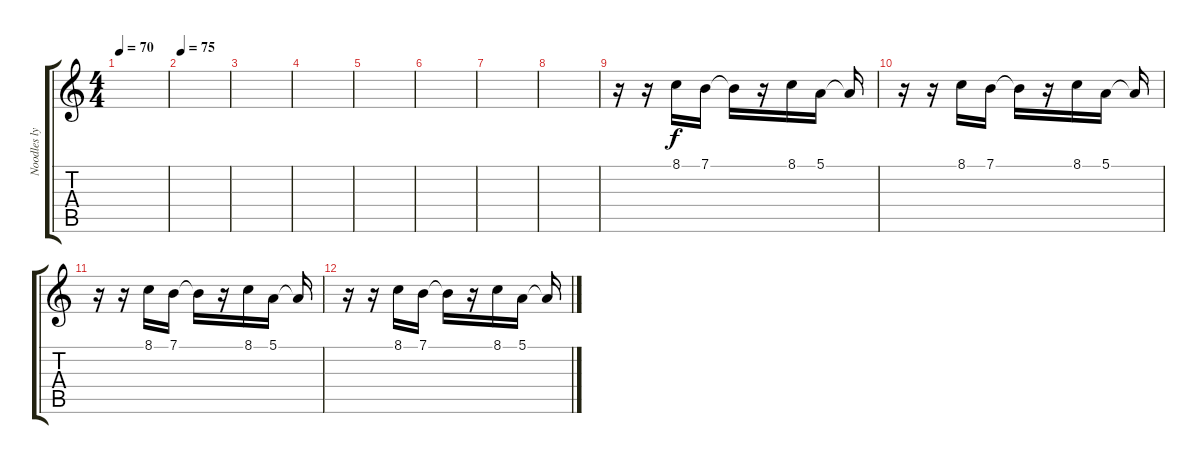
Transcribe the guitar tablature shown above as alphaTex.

\track ("Noodles lyrics" "Noodles ly") {instrument tenorsax}
\staff {score tabs}
\tuning (E4 B3 G3 D3 A2 E2) {hide}
\ts (4 4)
\tempo 70
\clef g2
\ks c
|
\tempo 75
|
|
|
|
|
|
|
r.16 r.16 8.1.16 7.1.16 7.1{t}.16 r.16 8.1.16 5.1.16 5.1{t}.16 |
r.16 r.16 8.1.16 7.1.16 7.1{t}.16 r.16 8.1.16 5.1.16 5.1{t}.16 |
r.16 r.16 8.1.16 7.1.16 7.1{t}.16 r.16 8.1.16 5.1.16 5.1{t}.16 |
r.16 r.16 8.1.16 7.1.16 7.1{t}.16 r.16 8.1.16 5.1.16 5.1{t}.16
